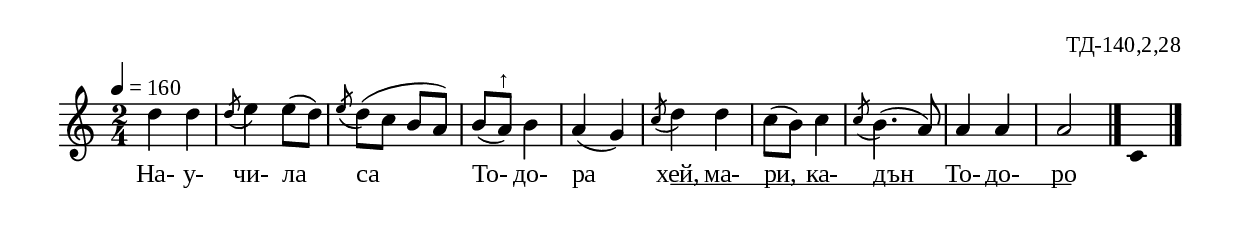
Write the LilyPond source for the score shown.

%{
TD_140_2_28
%}

\include "td-preamble.ly"

\score {
\relative c'' {
 \tempo 4 = 160
  \time 2/4
d4 d \acciaccatura d8 e4 e8( d) \acciaccatura e8 d([ c] b[ a)] 
b( a^"↑") b4 a( g) 
\acciaccatura c8 d4 d c8( b) c4 \acciaccatura c8 b4.( a8) a4 a a2 
 \bar "|." 
 \fixB c,4  
 \bar "|." 
}
\addlyrics { На- у- чи- ла са То- до- ра 
хей, \startTextSpan ма- ри, ка- дън То- до- ро \stopTextSpan }
%
\layout {
  indent = #0
  line-width = 190\mm
  ragged-right=##f
\context {
      \Lyrics
      \consists "Text_spanner_engraver"
      \override TextSpanner #'direction = #DOWN
      \override TextSpanner #'style = #'line    
      \override TextSpanner #'outside-staff-priority = ##f
      \override TextSpanner #'padding = #0.2 % sets the distance of the line from the lyrics
      \override TextSpanner #'bound-details =
      #`((left . ((Y . 0)
                  (padding . 0)
                  (attach-dir . ,LEFT)))
         (left-broken . ((end-on-note . #t)))
         (right . ((Y . 0)
                   (padding . 0)
                   (attach-dir . ,RIGHT))))
    }
  
}
%
\midi { 
	\context {
		\Score
		tempoWholesPerMinute = #(ly:make-moment 160 4)
		}
	}
}

\header{
  opus = "ТД-140,2,28"
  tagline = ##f
}

\paper  {
	 myStaffSize = #20
	 #(define fonts
	 (make-pango-font-tree "Times New Roman"
	 "Nimbus Sans"
	 "Luxi Mono"
	 (/ myStaffSize 20)))
  }

